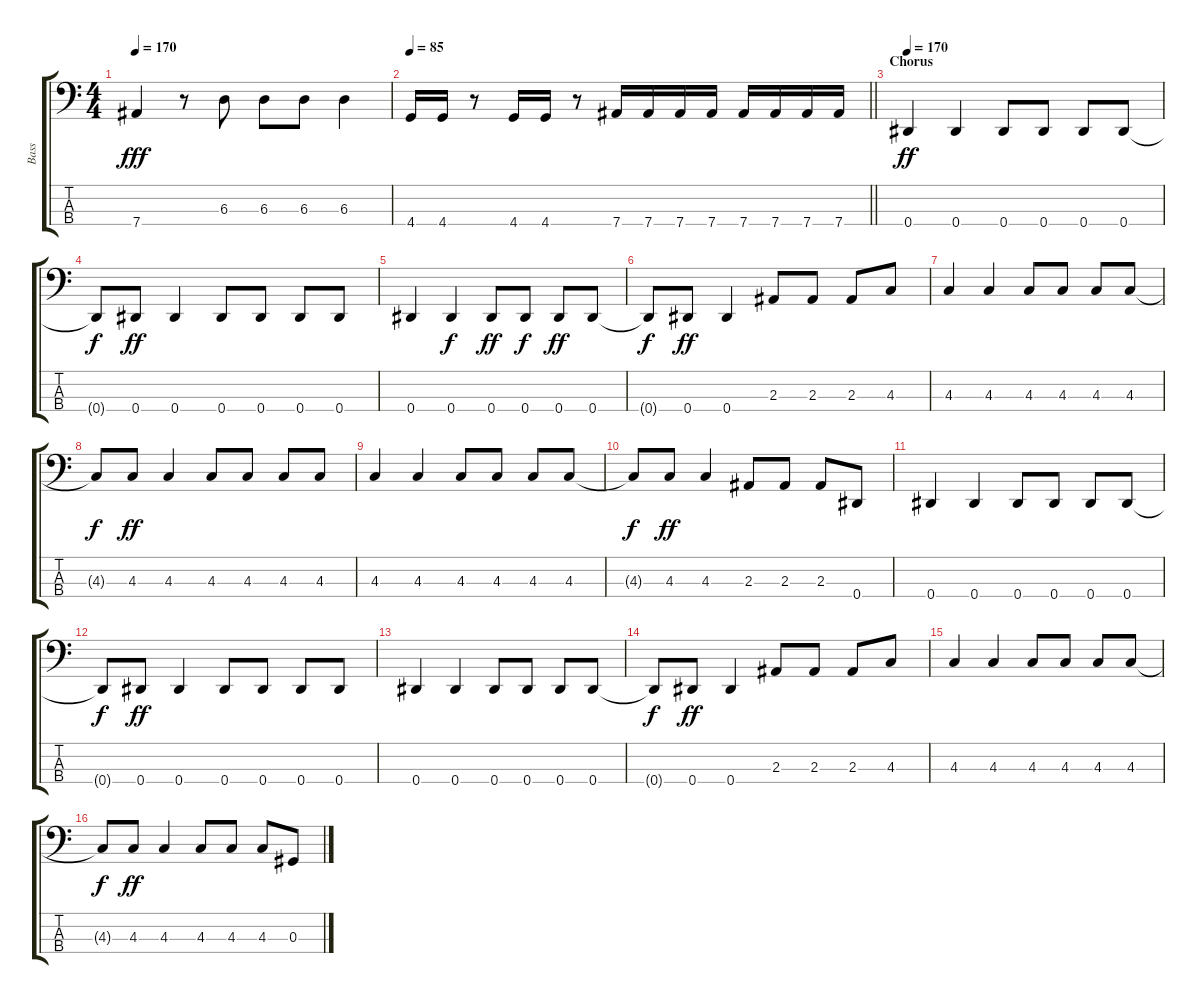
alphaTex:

\track ("Bass" "Bass") {instrument acousticguitarnylon}
\staff {score tabs}
\tuning (Gb2 Db2 Ab1 Eb1) {hide}
\ts (4 4)
\tempo 170
\clef f4
\ks c
7.4.4{dy fff} r.8 6.3.8 6.3.8 6.3.8 6.3.4 |
\tempo 85
\barLineRight lightlight
4.4.16 4.4.16 r.8 4.4.16 4.4.16 r.8 7.4.16 7.4.16 7.4.16 7.4.16 7.4.16 7.4.16 7.4.16 7.4.16 |
\section ("" "Chorus")
\tempo 170
0.4.4{dy ff} 0.4.4 0.4.8 0.4.8 0.4.8 0.4.8 |
0.4{t}.8{dy f} 0.4.8{dy ff} 0.4.4 0.4.8 0.4.8 0.4.8 0.4.8 |
0.4.4 0.4.4{dy f} 0.4.8{dy ff} 0.4.8{dy f} 0.4.8{dy ff} 0.4.8 |
0.4{t}.8{dy f} 0.4.8{dy ff} 0.4.4 2.3.8 2.3.8 2.3.8 4.3.8 |
4.3.4 4.3.4 4.3.8 4.3.8 4.3.8 4.3.8 |
4.3{t}.8{dy f} 4.3.8{dy ff} 4.3.4 4.3.8 4.3.8 4.3.8 4.3.8 |
4.3.4 4.3.4 4.3.8 4.3.8 4.3.8 4.3.8 |
4.3{t}.8{dy f} 4.3.8{dy ff} 4.3.4 2.3.8 2.3.8 2.3.8 0.4.8 |
0.4.4 0.4.4 0.4.8 0.4.8 0.4.8 0.4.8 |
0.4{t}.8{dy f} 0.4.8{dy ff} 0.4.4 0.4.8 0.4.8 0.4.8 0.4.8 |
0.4.4 0.4.4 0.4.8 0.4.8 0.4.8 0.4.8 |
0.4{t}.8{dy f} 0.4.8{dy ff} 0.4.4 2.3.8 2.3.8 2.3.8 4.3.8 |
4.3.4 4.3.4 4.3.8 4.3.8 4.3.8 4.3.8 |
4.3{t}.8{dy f} 4.3.8{dy ff} 4.3.4 4.3.8 4.3.8 4.3.8 0.3.8
